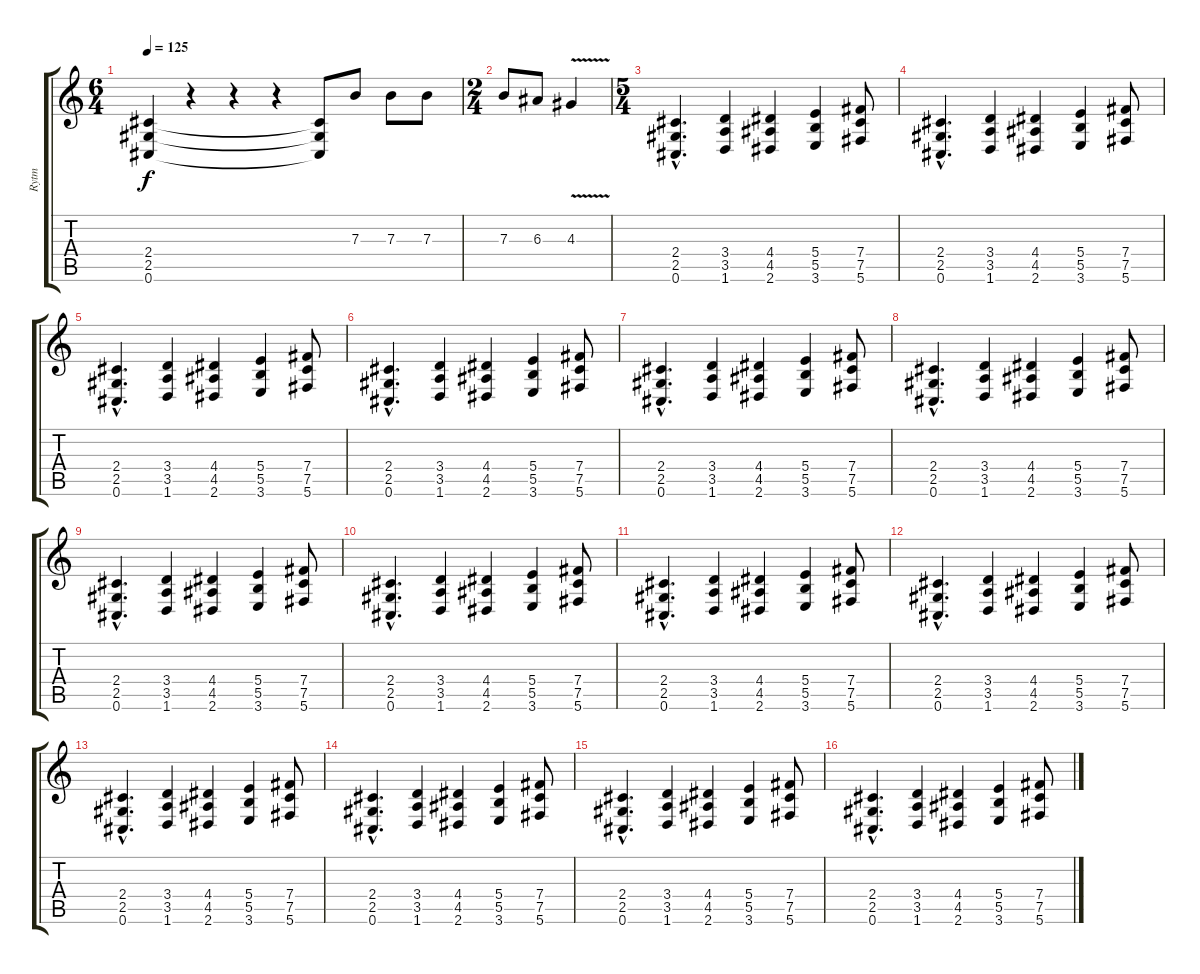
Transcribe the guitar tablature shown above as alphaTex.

\track ("Rytm" "Rytm") {instrument distortionguitar}
\staff {score tabs}
\tuning (Db4 Ab3 E3 B2 Gb2 Db2) {hide}
\ts (6 4)
\tempo 125
\clef g2
\ks c
(2.4 2.5 0.6).4{dy f} r.4 r.4 r.4 (2.4{t} 2.5{t} 0.6{t}).8 7.3.8 7.3.8 7.3.8 |
\ts (2 4)
7.3.8 6.3.8 4.3{v}.4 |
\ts (5 4)
(2.4{hac} 2.5{hac} 0.6{hac}).4{d} (3.4 3.5 1.6).4 (4.4 4.5 2.6).4 (5.4 5.5 3.6).4 (7.4 7.5 5.6).8 |
(2.4{hac} 2.5{hac} 0.6{hac}).4{d} (3.4 3.5 1.6).4 (4.4 4.5 2.6).4 (5.4 5.5 3.6).4 (7.4 7.5 5.6).8 |
(2.4{hac} 2.5{hac} 0.6{hac}).4{d} (3.4 3.5 1.6).4 (4.4 4.5 2.6).4 (5.4 5.5 3.6).4 (7.4 7.5 5.6).8 |
(2.4{hac} 2.5{hac} 0.6{hac}).4{d} (3.4 3.5 1.6).4 (4.4 4.5 2.6).4 (5.4 5.5 3.6).4 (7.4 7.5 5.6).8 |
(2.4{hac} 2.5{hac} 0.6{hac}).4{d} (3.4 3.5 1.6).4 (4.4 4.5 2.6).4 (5.4 5.5 3.6).4 (7.4 7.5 5.6).8 |
(2.4{hac} 2.5{hac} 0.6{hac}).4{d} (3.4 3.5 1.6).4 (4.4 4.5 2.6).4 (5.4 5.5 3.6).4 (7.4 7.5 5.6).8 |
(2.4{hac} 2.5{hac} 0.6{hac}).4{d} (3.4 3.5 1.6).4 (4.4 4.5 2.6).4 (5.4 5.5 3.6).4 (7.4 7.5 5.6).8 |
(2.4{hac} 2.5{hac} 0.6{hac}).4{d} (3.4 3.5 1.6).4 (4.4 4.5 2.6).4 (5.4 5.5 3.6).4 (7.4 7.5 5.6).8 |
(2.4{hac} 2.5{hac} 0.6{hac}).4{d} (3.4 3.5 1.6).4 (4.4 4.5 2.6).4 (5.4 5.5 3.6).4 (7.4 7.5 5.6).8 |
(2.4{hac} 2.5{hac} 0.6{hac}).4{d} (3.4 3.5 1.6).4 (4.4 4.5 2.6).4 (5.4 5.5 3.6).4 (7.4 7.5 5.6).8 |
(2.4{hac} 2.5{hac} 0.6{hac}).4{d} (3.4 3.5 1.6).4 (4.4 4.5 2.6).4 (5.4 5.5 3.6).4 (7.4 7.5 5.6).8 |
(2.4{hac} 2.5{hac} 0.6{hac}).4{d} (3.4 3.5 1.6).4 (4.4 4.5 2.6).4 (5.4 5.5 3.6).4 (7.4 7.5 5.6).8 |
(2.4{hac} 2.5{hac} 0.6{hac}).4{d} (3.4 3.5 1.6).4 (4.4 4.5 2.6).4 (5.4 5.5 3.6).4 (7.4 7.5 5.6).8 |
(2.4{hac} 2.5{hac} 0.6{hac}).4{d} (3.4 3.5 1.6).4 (4.4 4.5 2.6).4 (5.4 5.5 3.6).4 (7.4 7.5 5.6).8
